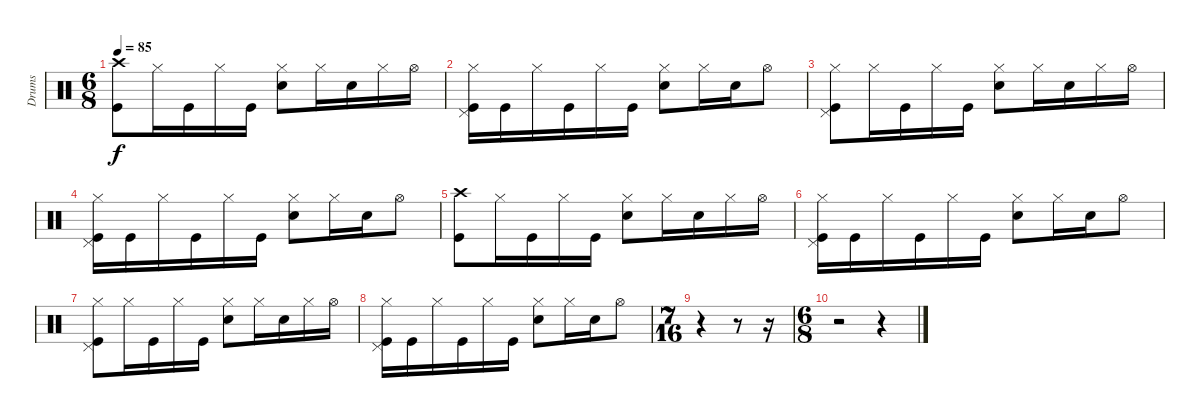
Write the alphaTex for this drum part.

\track ("Drums" "Drums") {instrument percussion}
\staff {score}
\articulation defaults
\ts (6 8)
\tempo 85
\clef neutral
\ks c
("Crash high (hit)" "Kick (hit)").8{dy f} "Hi-Hat (closed)".16 "Kick (hit)".16 "Hi-Hat (closed)".16 "Kick (hit)".16 ("Hi-Hat (closed)" "Electric Snare (hit)").8 "Hi-Hat (closed)".16 "Electric Snare (hit)".16 "Hi-Hat (closed)".16 "Hi-Hat (open)".16 |
("Hi-Hat (closed)" "Pedal Hi-Hat (hit)" "Kick (hit)").16{volume 7} "Kick (hit)".16 "Hi-Hat (closed)".16 "Kick (hit)".16 "Hi-Hat (closed)".16 "Kick (hit)".16 ("Hi-Hat (closed)" "Electric Snare (hit)").8 "Hi-Hat (closed)".16 "Electric Snare (hit)".16 "Hi-Hat (open)".8 |
("Hi-Hat (closed)" "Pedal Hi-Hat (hit)" "Kick (hit)").8 "Hi-Hat (closed)".16 "Kick (hit)".16 "Hi-Hat (closed)".16 "Kick (hit)".16 ("Hi-Hat (closed)" "Electric Snare (hit)").8 "Hi-Hat (closed)".16 "Electric Snare (hit)".16 "Hi-Hat (closed)".16 "Hi-Hat (open)".16 |
("Hi-Hat (closed)" "Pedal Hi-Hat (hit)" "Kick (hit)").16 "Kick (hit)".16 "Hi-Hat (closed)".16 "Kick (hit)".16 "Hi-Hat (closed)".16 "Kick (hit)".16 ("Hi-Hat (closed)" "Electric Snare (hit)").8 "Hi-Hat (closed)".16 "Electric Snare (hit)".16 "Hi-Hat (open)".8 |
("Crash high (hit)" "Kick (hit)").8 "Hi-Hat (closed)".16 "Kick (hit)".16 "Hi-Hat (closed)".16 "Kick (hit)".16 ("Hi-Hat (closed)" "Electric Snare (hit)").8 "Hi-Hat (closed)".16 "Electric Snare (hit)".16 "Hi-Hat (closed)".16 "Hi-Hat (open)".16 |
("Hi-Hat (closed)" "Pedal Hi-Hat (hit)" "Kick (hit)").16 "Kick (hit)".16 "Hi-Hat (closed)".16 "Kick (hit)".16 "Hi-Hat (closed)".16 "Kick (hit)".16 ("Hi-Hat (closed)" "Electric Snare (hit)").8 "Hi-Hat (closed)".16 "Electric Snare (hit)".16 "Hi-Hat (open)".8 |
("Hi-Hat (closed)" "Pedal Hi-Hat (hit)" "Kick (hit)").8{volume 0} "Hi-Hat (closed)".16 "Kick (hit)".16 "Hi-Hat (closed)".16 "Kick (hit)".16 ("Hi-Hat (closed)" "Electric Snare (hit)").8 "Hi-Hat (closed)".16 "Electric Snare (hit)".16 "Hi-Hat (closed)".16 "Hi-Hat (open)".16 |
("Hi-Hat (closed)" "Pedal Hi-Hat (hit)" "Kick (hit)").16 "Kick (hit)".16 "Hi-Hat (closed)".16 "Kick (hit)".16 "Hi-Hat (closed)".16 "Kick (hit)".16 ("Hi-Hat (closed)" "Electric Snare (hit)").8 "Hi-Hat (closed)".16 "Electric Snare (hit)".16 "Hi-Hat (open)".8 |
\ts (7 16)
r.4 r.8 r.16 |
\ts (6 8)
r.2 r.4
